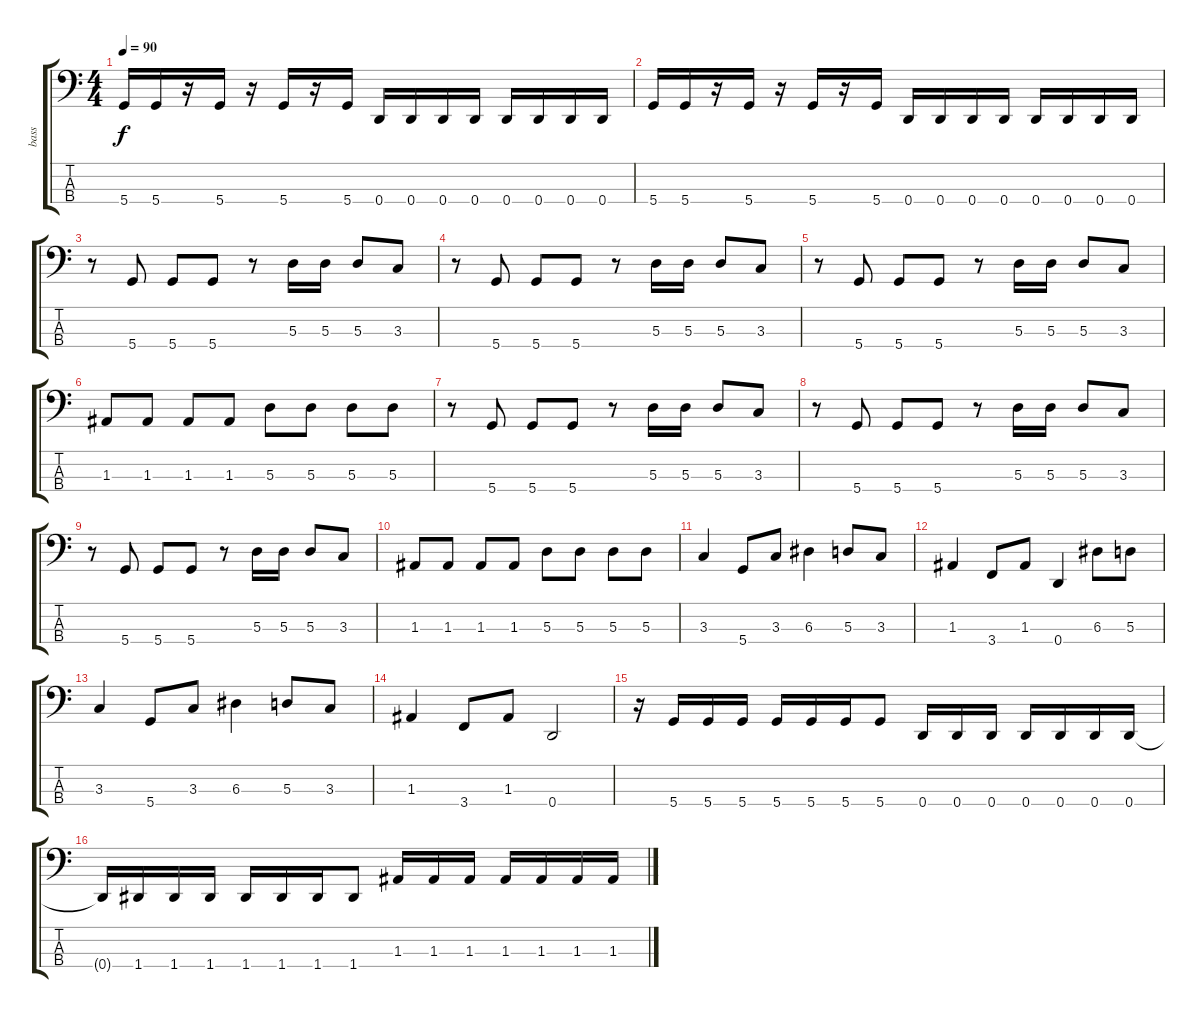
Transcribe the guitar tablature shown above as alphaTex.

\track ("bass" "bass") {instrument electricbasspick}
\staff {score tabs}
\tuning (G2 D2 A1 D1) {hide}
\ts (4 4)
\tempo 90
\clef f4
\ks c
5.4.16{dy f instrument electricbasspick} 5.4.16 r.16 5.4.16 r.16 5.4.16 r.16 5.4.16 0.4.16 0.4.16 0.4.16 0.4.16 0.4.16 0.4.16 0.4.16 0.4.16 |
5.4.16 5.4.16 r.16 5.4.16 r.16 5.4.16 r.16 5.4.16 0.4.16 0.4.16 0.4.16 0.4.16 0.4.16 0.4.16 0.4.16 0.4.16 |
r.8 5.4.8 5.4.8 5.4.8 r.8 5.3.16 5.3.16 5.3.8 3.3.8 |
r.8 5.4.8 5.4.8 5.4.8 r.8 5.3.16 5.3.16 5.3.8 3.3.8 |
r.8 5.4.8 5.4.8 5.4.8 r.8 5.3.16 5.3.16 5.3.8 3.3.8 |
1.3.8 1.3.8 1.3.8 1.3.8 5.3.8 5.3.8 5.3.8 5.3.8 |
r.8 5.4.8 5.4.8 5.4.8 r.8 5.3.16 5.3.16 5.3.8 3.3.8 |
r.8 5.4.8 5.4.8 5.4.8 r.8 5.3.16 5.3.16 5.3.8 3.3.8 |
r.8 5.4.8 5.4.8 5.4.8 r.8 5.3.16 5.3.16 5.3.8 3.3.8 |
1.3.8 1.3.8 1.3.8 1.3.8 5.3.8 5.3.8 5.3.8 5.3.8 |
3.3.4 5.4.8 3.3.8 6.3.4 5.3.8 3.3.8 |
1.3.4 3.4.8 1.3.8 0.4.4 6.3.8 5.3.8 |
3.3.4 5.4.8 3.3.8 6.3.4 5.3.8 3.3.8 |
1.3.4 3.4.8 1.3.8 0.4.2 |
r.16 5.4.16 5.4.16 5.4.16 5.4.16 5.4.16 5.4.16 5.4.8 0.4.16 0.4.16 0.4.16 0.4.16 0.4.16 0.4.16 0.4.16 |
0.4{t}.16 1.4.16 1.4.16 1.4.16 1.4.16 1.4.16 1.4.16 1.4.8 1.3.16 1.3.16 1.3.16 1.3.16 1.3.16 1.3.16 1.3.16
